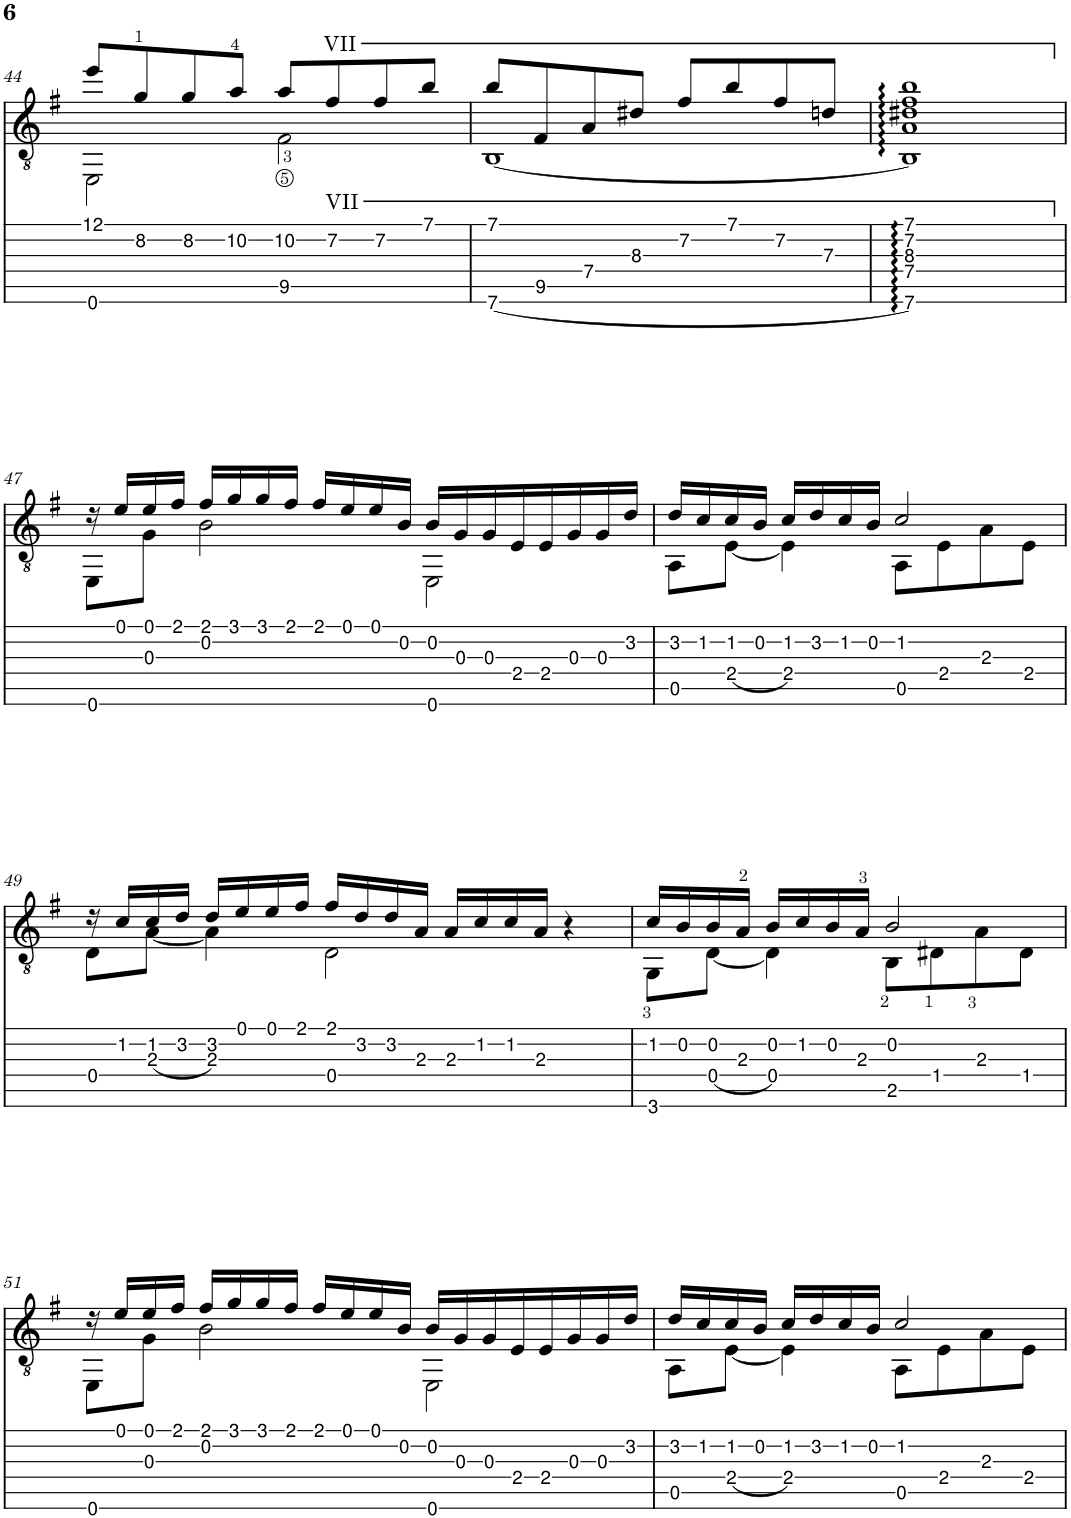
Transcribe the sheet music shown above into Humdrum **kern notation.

**kern	**kern
*part1	*part1
*staff2	*staff1
*I"古典吉他	*
!!LO:PB:g=z
*	*clefGv2
*k[f#]	*k[f#]
*M4/4	*M4/4
=44	=44
*^	*^
8eeL	2EE	8ee/L	2EE\
8gJ	.	8g/	.
8gL	.	8g/	.
8aJ	.	8a/J	.
8aL	2F#	8a/L	2F#\
!	!	!LO:TX:a:t=VII	!
!LO:TX:a:t=VII	!	!	!
8f#J	.	8f#/	.
8f#L	.	8f#/	.
8bJ	.	8b/J	.
=45	=45	=45	=45
8bL	[1BB	8b/L	[1BB
8F#J	.	8F#/	.
8AL	.	8A/	.
8d#J	.	8d#X/J	.
8f#L	.	8f#/L	.
8bJ	.	8b/	.
8f#L	.	8f#/	.
8dJ	.	8dn/J	.
=46	=46	=46	=46
1A 1d# 1f# 1b	1BB]	1A 1d#X 1f# 1b	1BB]
!!LO:LB:g=z	!!
=47	=47	=47	=47
16r	8EEL	16r	8EE\L
16e	.	16e/LL	.
16e	8GJ	16e/	8G\J
16f#	.	16f#/JJ	.
16f#	2B	16f#/LL	2B\
16g	.	16g/	.
16g	.	16g/	.
16f#	.	16f#/JJ	.
16f#	.	16f#/LL	.
16e	.	16e/	.
16e	.	16e/	.
16B	.	16B/JJ	.
16B	[4EE	16B/LL	[4EE\
16G	.	16G/	.
16G	.	16G/	.
16E	.	16E/	.
16E	4ryy	16E/	4ryy
16G	.	16G/	.
16G	.	16G/	.
16d	.	16d/JJ	.
=48	=48	=48	=48
16dLL	8AA	16d/LL	8AA\L
16cJ	.	16c/	.
16cL	4EE]	16c/	4EE\]
16BJJ	.	16B/JJ	.
16cLL	.	16c/LL	.
16dJ	.	16d/	.
16cL	[8E	16c/	[8E\J
16BJJ	.	16B/JJ	.
2c	4E]	2c/	4E\]
.	8AA	.	8AA\L
.	8E	.	8E\
4ryy	8A	4ryy	8A\
.	8E	.	8E\J
!!LO:LB:g=z	!!
=49	=49	=49	=49
16r	8DL	16r	8D\L
16c	.	16c/LL	.
16c	[8AJ	16c/	[8A\J
16d	.	16d/JJ	.
16d	4A]	16d/LL	4A\]
16e	.	16e/	.
16e	.	16e/	.
16f#	.	16f#/JJ	.
16f#	2D	16f#/LL	2D\
16d	.	16d/	.
16d	.	16d/	.
16A	.	16A/JJ	.
16A	.	16A/LL	.
16c	.	16c/	.
16c	.	16c/	.
16A	.	16A/JJ	.
4r	4ryy	4r	4ryy
=50	=50	=50	=50
16cLL	8GGL	16c/LL	8GG\L
16BJ	.	16B/	.
16BL	[8DJ	16B/	[8D\J
16AJJ	.	16A/JJ	.
16BLL	4D]	16B/LL	4D\]
16cJ	.	16c/	.
16BL	.	16B/	.
16AJJ	.	16A/JJ	.
2B	8BBL	2B/	8BB\L
.	8D#XJ	.	8D#X\
.	8AL	.	8A\
.	8D#J	.	8D#\J
!!LO:LB:g=z	!!
=51	=51	=51	=51
16r	8EEL	16r	8EE\L
16e	.	16e/LL	.
16e	8GJ	16e/	8G\J
16f#	.	16f#/JJ	.
16f#	2B	16f#/LL	2B\
16g	.	16g/	.
16g	.	16g/	.
16f#	.	16f#/JJ	.
16f#	.	16f#/LL	.
16e	.	16e/	.
16e	.	16e/	.
16B	.	16B/JJ	.
16B	[4EE	16B/LL	[4EE\
16G	.	16G/	.
16G	.	16G/	.
16E	.	16E/	.
16E	4ryy	16E/	4ryy
16G	.	16G/	.
16G	.	16G/	.
16d	.	16d/JJ	.
=52	=52	=52	=52
16dLL	8AA	16d/LL	8AA\L
16cJ	.	16c/	.
16cL	4EE]	16c/	4EE\]
16BJJ	.	16B/JJ	.
16cLL	.	16c/LL	.
16dJ	.	16d/	.
16cL	[8E	16c/	[8E\J
16BJJ	.	16B/JJ	.
2c	4E]	2c/	4E\]
.	8AA	.	8AA\L
.	8E	.	8E\
4ryy	8A	4ryy	8A\
.	8E	.	8E\J
*v	*v	*	*
*	*v	*v
=	=
*-	*-
